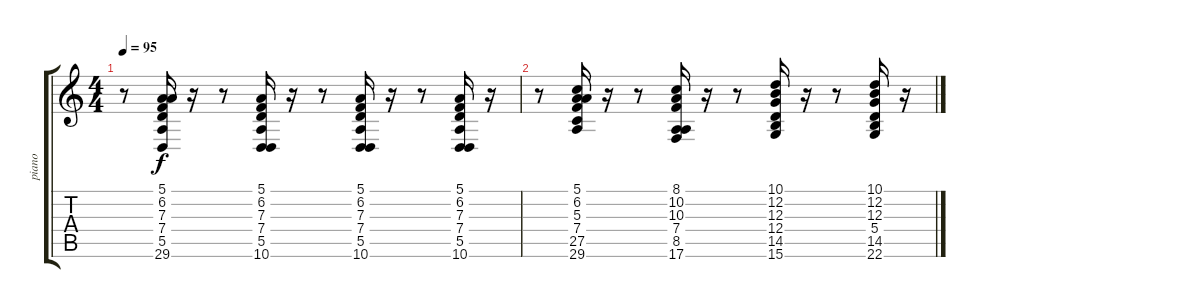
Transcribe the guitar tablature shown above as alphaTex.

\track ("piano" "piano") {instrument brightacousticpiano}
\staff {score tabs}
\tuning (E4 B3 G3 D3 A2 E2) {hide}
\ts (4 4)
\tempo 95
\clef g2
\ks c
r.8{dy f} (5.1 6.2 7.3 7.4 5.5 29.6).16 r.16 r.8 (5.1 6.2 7.3 7.4 5.5 10.6).16 r.16 r.8 (5.1 6.2 7.3 7.4 5.5 10.6).16 r.16 r.8 (5.1 6.2 7.3 7.4 5.5 10.6).16 r.16 |
r.8 (5.1 6.2 5.3 7.4 27.5 29.6).16 r.16 r.8 (8.1 10.2 10.3 7.4 8.5 17.6).16 r.16 r.8 (10.1 12.2 12.3 12.4 14.5 15.6).16 r.16 r.8 (10.1 12.2 12.3 5.4 14.5 22.6).16 r.16
